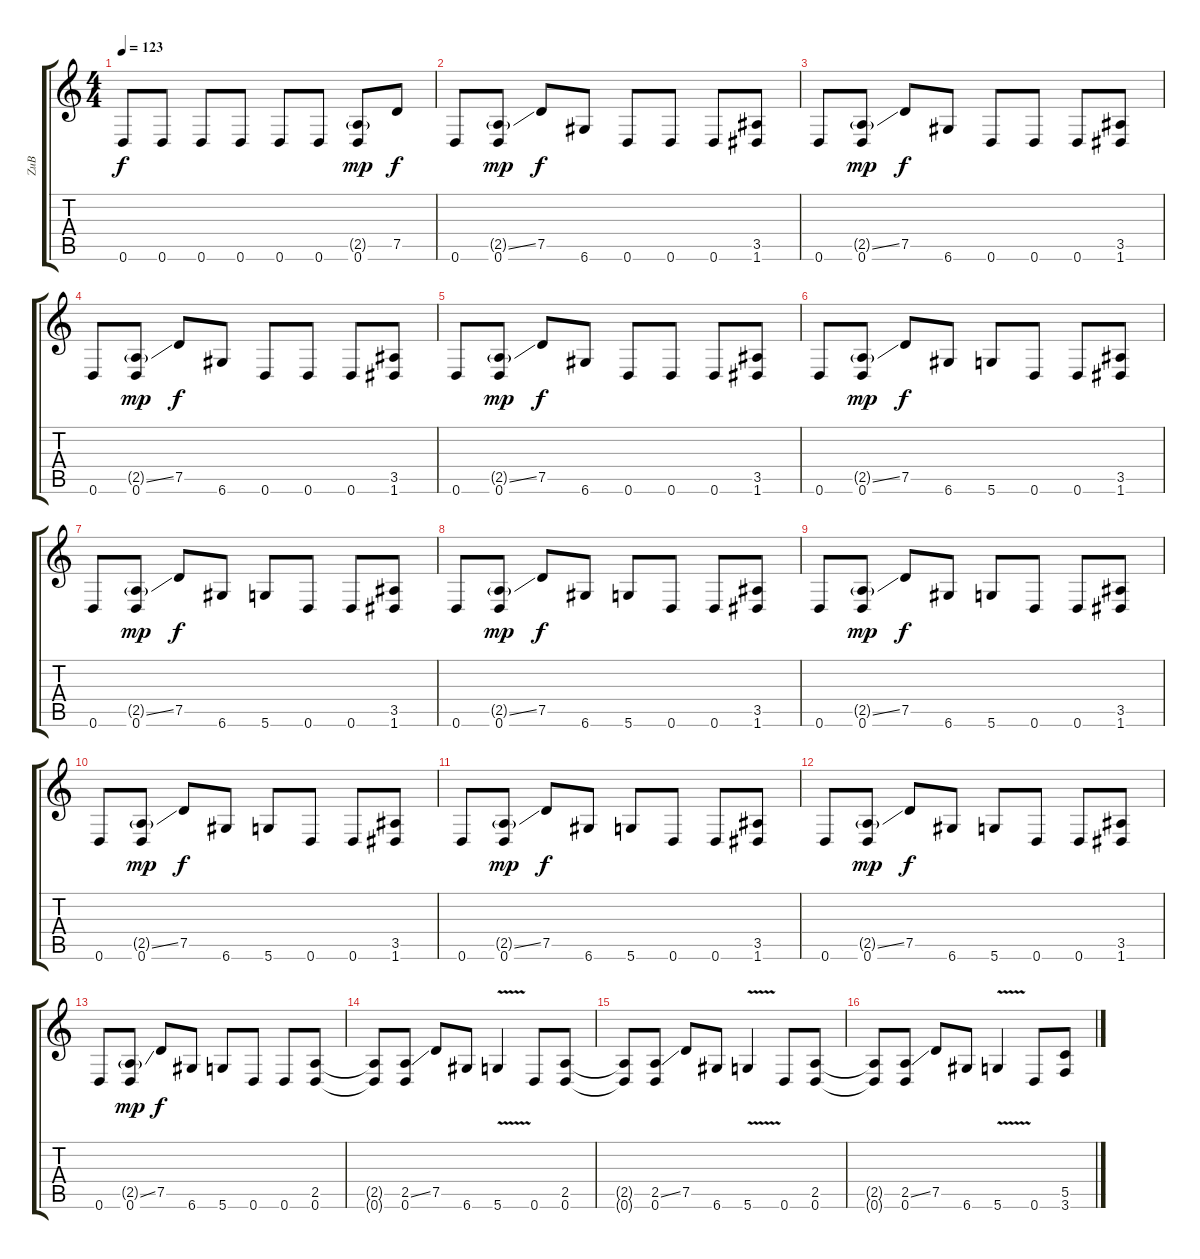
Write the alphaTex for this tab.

\track ("ZuB" "ZuB") {instrument distortionguitar}
\staff {score tabs}
\tuning (D4 A3 F3 C3 G2 D2) {hide}
\ts (4 4)
\tempo 123
\clef g2
\ks c
0.6.8{dy f} 0.6.8 0.6.8 0.6.8 0.6.8 0.6.8 (2.5{g} 0.6).8{dy mp} 7.5.8{dy f} |
0.6.8 (2.5{ss g} 0.6).8{dy mp} 7.5.8{dy f} 6.6.8 0.6.8 0.6.8 0.6.8 (3.5 1.6).8 |
0.6.8 (2.5{ss g} 0.6).8{dy mp} 7.5.8{dy f} 6.6.8 0.6.8 0.6.8 0.6.8 (3.5 1.6).8 |
0.6.8 (2.5{ss g} 0.6).8{dy mp} 7.5.8{dy f} 6.6.8 0.6.8 0.6.8 0.6.8 (3.5 1.6).8 |
0.6.8 (2.5{ss g} 0.6).8{dy mp} 7.5.8{dy f} 6.6.8 0.6.8 0.6.8 0.6.8 (3.5 1.6).8 |
0.6.8 (2.5{ss g} 0.6).8{dy mp} 7.5.8{dy f} 6.6.8 5.6.8 0.6.8 0.6.8 (3.5 1.6).8 |
0.6.8 (2.5{ss g} 0.6).8{dy mp} 7.5.8{dy f} 6.6.8 5.6.8 0.6.8 0.6.8 (3.5 1.6).8 |
0.6.8 (2.5{ss g} 0.6).8{dy mp} 7.5.8{dy f} 6.6.8 5.6.8 0.6.8 0.6.8 (3.5 1.6).8 |
0.6.8 (2.5{ss g} 0.6).8{dy mp} 7.5.8{dy f} 6.6.8 5.6.8 0.6.8 0.6.8 (3.5 1.6).8 |
0.6.8 (2.5{ss g} 0.6).8{dy mp} 7.5.8{dy f} 6.6.8 5.6.8 0.6.8 0.6.8 (3.5 1.6).8 |
0.6.8 (2.5{ss g} 0.6).8{dy mp} 7.5.8{dy f} 6.6.8 5.6.8 0.6.8 0.6.8 (3.5 1.6).8 |
0.6.8 (2.5{ss g} 0.6).8{dy mp} 7.5.8{dy f} 6.6.8 5.6.8 0.6.8 0.6.8 (3.5 1.6).8 |
0.6.8 (2.5{ss g} 0.6).8{dy mp} 7.5.8{dy f} 6.6.8 5.6.8 0.6.8 0.6.8 (2.5 0.6).8 |
(2.5{t} 0.6{t}).8 (2.5{ss} 0.6).8 7.5.8 6.6.8 5.6{v}.4 0.6.8 (2.5 0.6).8 |
(2.5{t} 0.6{t}).8 (2.5{ss} 0.6).8 7.5.8 6.6.8 5.6{v}.4 0.6.8 (2.5 0.6).8 |
(2.5{t} 0.6{t}).8 (2.5{ss} 0.6).8 7.5.8 6.6.8 5.6{v}.4 0.6.8 (5.5 3.6).8
